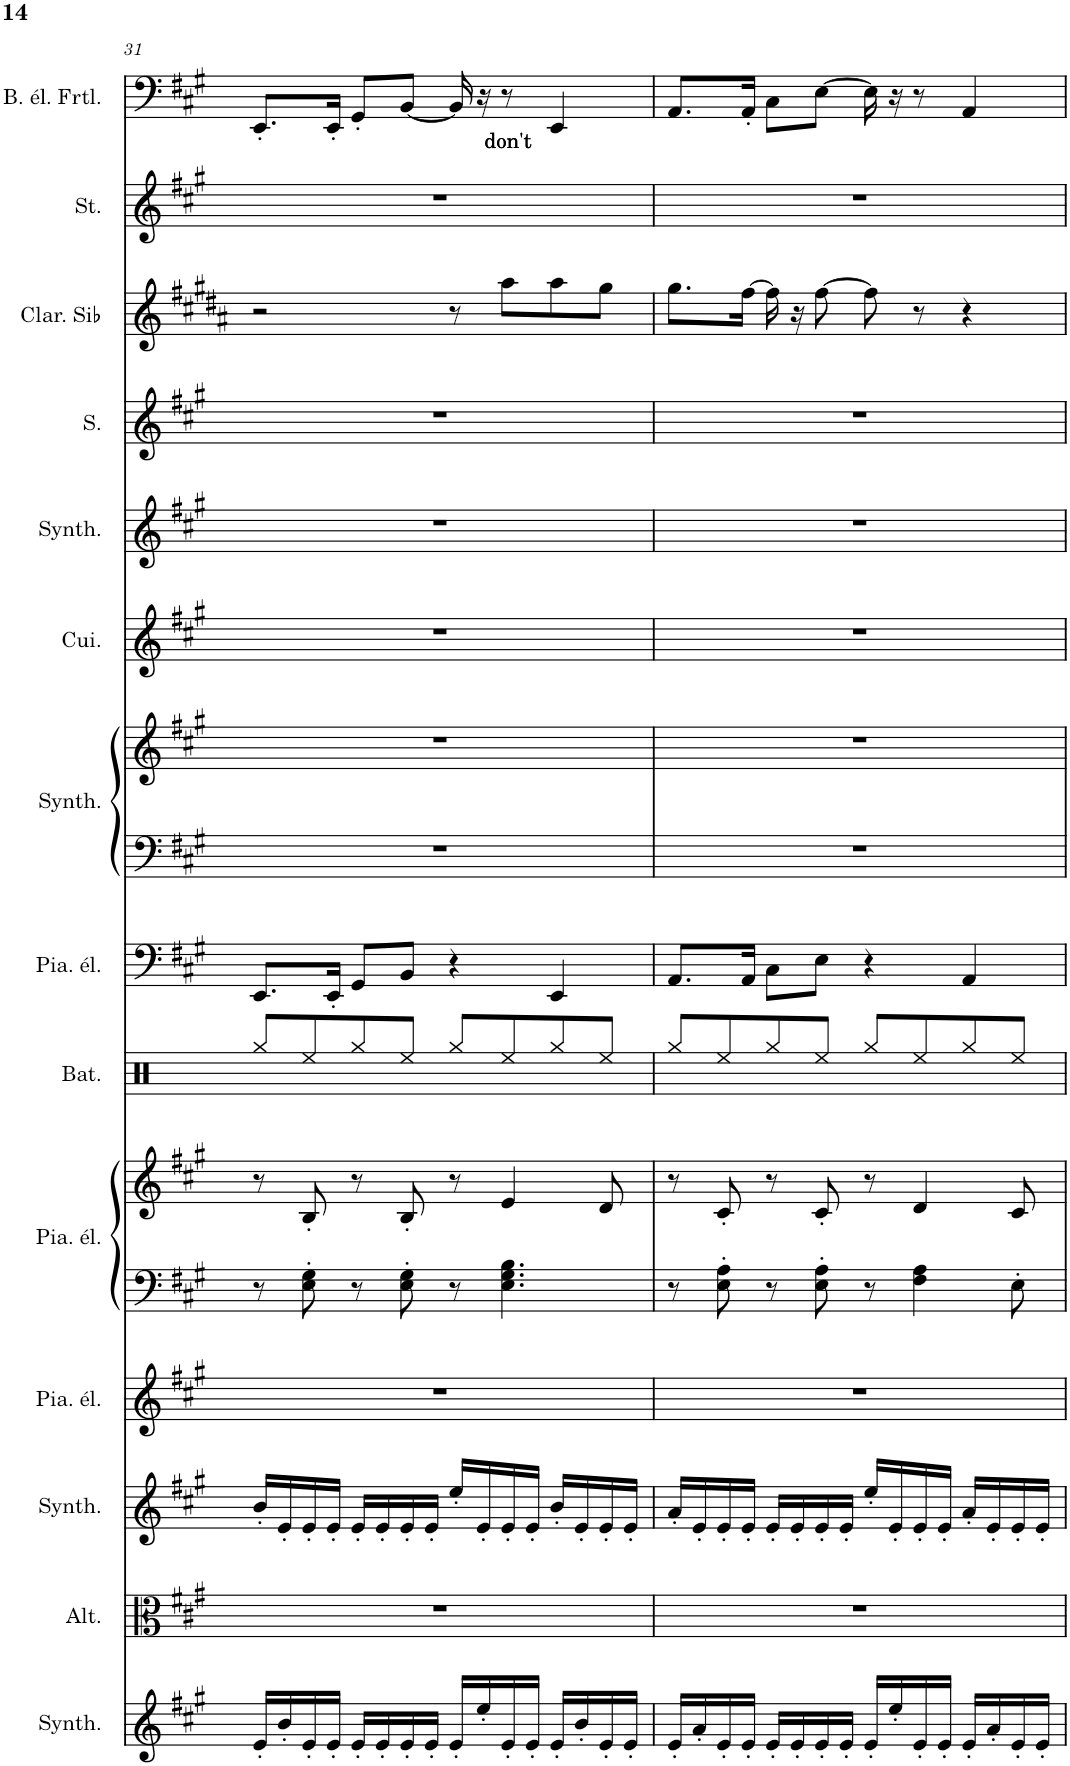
**kern	**kern	**kern	**kern	**kern	**kern	**kern	**kern	**kern	**kern	**kern	**kern	**kern	**kern	**kern	**kern	**text
*part14	*part13	*part12	*part11	*part10	*part10	*part9	*part8	*part7	*part7	*part6	*part5	*part4	*part3	*part2	*part1	*part1
*staff16	*staff15	*staff14	*staff13	*staff12	*staff11	*staff10	*staff9	*staff8	*staff7	*staff6	*staff5	*staff4	*staff3	*staff2	*staff1	*staff1
*I"Synthétiseur de créneaux	*I"Altos	*I"Synthétiseur de créneaux	*I"Piano électrique	*I"Piano électrique	*	*I"Batterie	*I"Piano électrique	*I"Synthétiseur de cuivres	*	*I"Cuivres	*I"Synthétiseur Pad	*I"Soprano	*I"Clarinette en Sib	*I"Cordes	*I"Basse électrique fretless, IWONTLET	*
*I'Synth.	*I'Alt.	*I'Synth.	*I'Pia. él.	*I'Pia. él.	*	*I'Bat.	*I'Pia. él.	*I'Synth.	*	*I'Cui.	*I'Synth.	*I'S.	*I'Clar. Sib	*	*I'B. él. Frtl.	*
!!LO:PB:g=z
*clefG2	*clefC3	*clefF4	*clefG2	*clefF4	*clefG2	*clefX	*clefF4	*clefF4	*clefG2	*clefG2	*clefG2	*clefG2	*clefG2	*clefG2	*clefF4	*
*	*	*	*	*	*	*	*	*	*	*	*	*	*Trd1c2	*	*Trd7c12	*
*k[f#c#g#]	*k[f#c#g#]	*k[f#c#g#]	*k[f#c#g#]	*k[f#c#g#]	*k[f#c#g#]	*k[]	*k[f#c#g#]	*k[f#c#g#]	*k[f#c#g#]	*k[f#c#g#]	*k[f#c#g#]	*k[f#c#g#]	*k[f#c#g#d#a#]	*k[f#c#g#]	*k[f#c#g#]	*
*M4/4	*M4/4	*M4/4	*M4/4	*M4/4	*M4/4	*M4/4	*M4/4	*M4/4	*M4/4	*M4/4	*M4/4	*M4/4	*M4/4	*M4/4	*M4/4	*
=31	=31	=31	=31	=31	=31	=31	=31	=31	=31	=31	=31	=31	=31	=31	=31	=31
16e'/LL	1r	16b'/LL	1r	8r	8r	8Rgg/L	8.EE/L	1r	1r	1r	1r	1r	2r	1r	8.EE'/L	.
16b'/	.	16e'/	.	.	.	.	.	.	.	.	.	.	.	.	.	.
16e'/	.	16e'/	.	8E\' 8G#\'	8B'/	8Ree/	.	.	.	.	.	.	.	.	.	.
16e'/JJ	.	16e'/JJ	.	.	.	.	16EE'/Jk	.	.	.	.	.	.	.	16EE'/Jk	.
16e'/LL	.	16e'/LL	.	8r	8r	8Rgg/	8GG#/L	.	.	.	.	.	.	.	8GG#'/L	.
16e'/	.	16e'/	.	.	.	.	.	.	.	.	.	.	.	.	.	.
16e'/	.	16e'/	.	8E\' 8G#\'	8B'/	8Ree/J	8BB/J	.	.	.	.	.	.	.	[8BB/J	.
16e'/JJ	.	16e'/JJ	.	.	.	.	.	.	.	.	.	.	.	.	.	.
16e'/LL	.	16ee'/LL	.	8r	8r	8Rgg/L	4r	.	.	.	.	.	8r	.	16BB/]	.
16ee'/	.	16e'/	.	.	.	.	.	.	.	.	.	.	.	.	16r	.
!	!	!	!	!	!	!	!	!	!	!	!	!	!	!	!	!LO:LY:b
16e'/	.	16e'/	.	4.E\ 4.G#\ 4.B\	4e/	8Ree/	.	.	.	.	.	.	8aa#\L	.	8r	don't
16e'/JJ	.	16e'/JJ	.	.	.	.	.	.	.	.	.	.	.	.	.	.
16e'/LL	.	16b'/LL	.	.	.	8Rgg/	4EE/	.	.	.	.	.	8aa#\	.	4EE/	.
16b'/	.	16e'/	.	.	.	.	.	.	.	.	.	.	.	.	.	.
16e'/	.	16e'/	.	.	8d/	8Ree/J	.	.	.	.	.	.	8gg#\J	.	.	.
16e'/JJ	.	16e'/JJ	.	.	.	.	.	.	.	.	.	.	.	.	.	.
=32	=32	=32	=32	=32	=32	=32	=32	=32	=32	=32	=32	=32	=32	=32	=32	=32
16e'/LL	1r	16a'/LL	1r	8r	8r	8Rgg/L	8.AA/L	1r	1r	1r	1r	1r	8.gg#\L	1r	8.AA/L	.
16a'/	.	16e'/	.	.	.	.	.	.	.	.	.	.	.	.	.	.
16e'/	.	16e'/	.	8E\' 8A\'	8c#'/	8Ree/	.	.	.	.	.	.	.	.	.	.
16e'/JJ	.	16e'/JJ	.	.	.	.	16AA/Jk	.	.	.	.	.	[16ff#\Jk	.	16AA'/Jk	.
16e'/LL	.	16e'/LL	.	8r	8r	8Rgg/	8C#\L	.	.	.	.	.	16ff#\]	.	8C#\L	.
16e'/	.	16e'/	.	.	.	.	.	.	.	.	.	.	16r	.	.	.
16e'/	.	16e'/	.	8E\' 8A\'	8c#'/	8Ree/J	8E\J	.	.	.	.	.	[8ff#\	.	[8E\J	.
16e'/JJ	.	16e'/JJ	.	.	.	.	.	.	.	.	.	.	.	.	.	.
16e'/LL	.	16ee'/LL	.	8r	8r	8Rgg/L	4r	.	.	.	.	.	8ff#\]	.	16E\]	.
16ee'/	.	16e'/	.	.	.	.	.	.	.	.	.	.	.	.	16r	.
16e'/	.	16e'/	.	4F#\ 4A\	4d/	8Ree/	.	.	.	.	.	.	8r	.	8r	.
16e'/JJ	.	16e'/JJ	.	.	.	.	.	.	.	.	.	.	.	.	.	.
16e'/LL	.	16a'/LL	.	.	.	8Rgg/	4AA/	.	.	.	.	.	4r	.	4AA/	.
16a'/	.	16e'/	.	.	.	.	.	.	.	.	.	.	.	.	.	.
16e'/	.	16e'/	.	8E'\	8c#/	8Ree/J	.	.	.	.	.	.	.	.	.	.
16e'/JJ	.	16e'/JJ	.	.	.	.	.	.	.	.	.	.	.	.	.	.
=	=	=	=	=	=	=	=	=	=	=	=	=	=	=	=	=
*-	*-	*-	*-	*-	*-	*-	*-	*-	*-	*-	*-	*-	*-	*-	*-	*-
